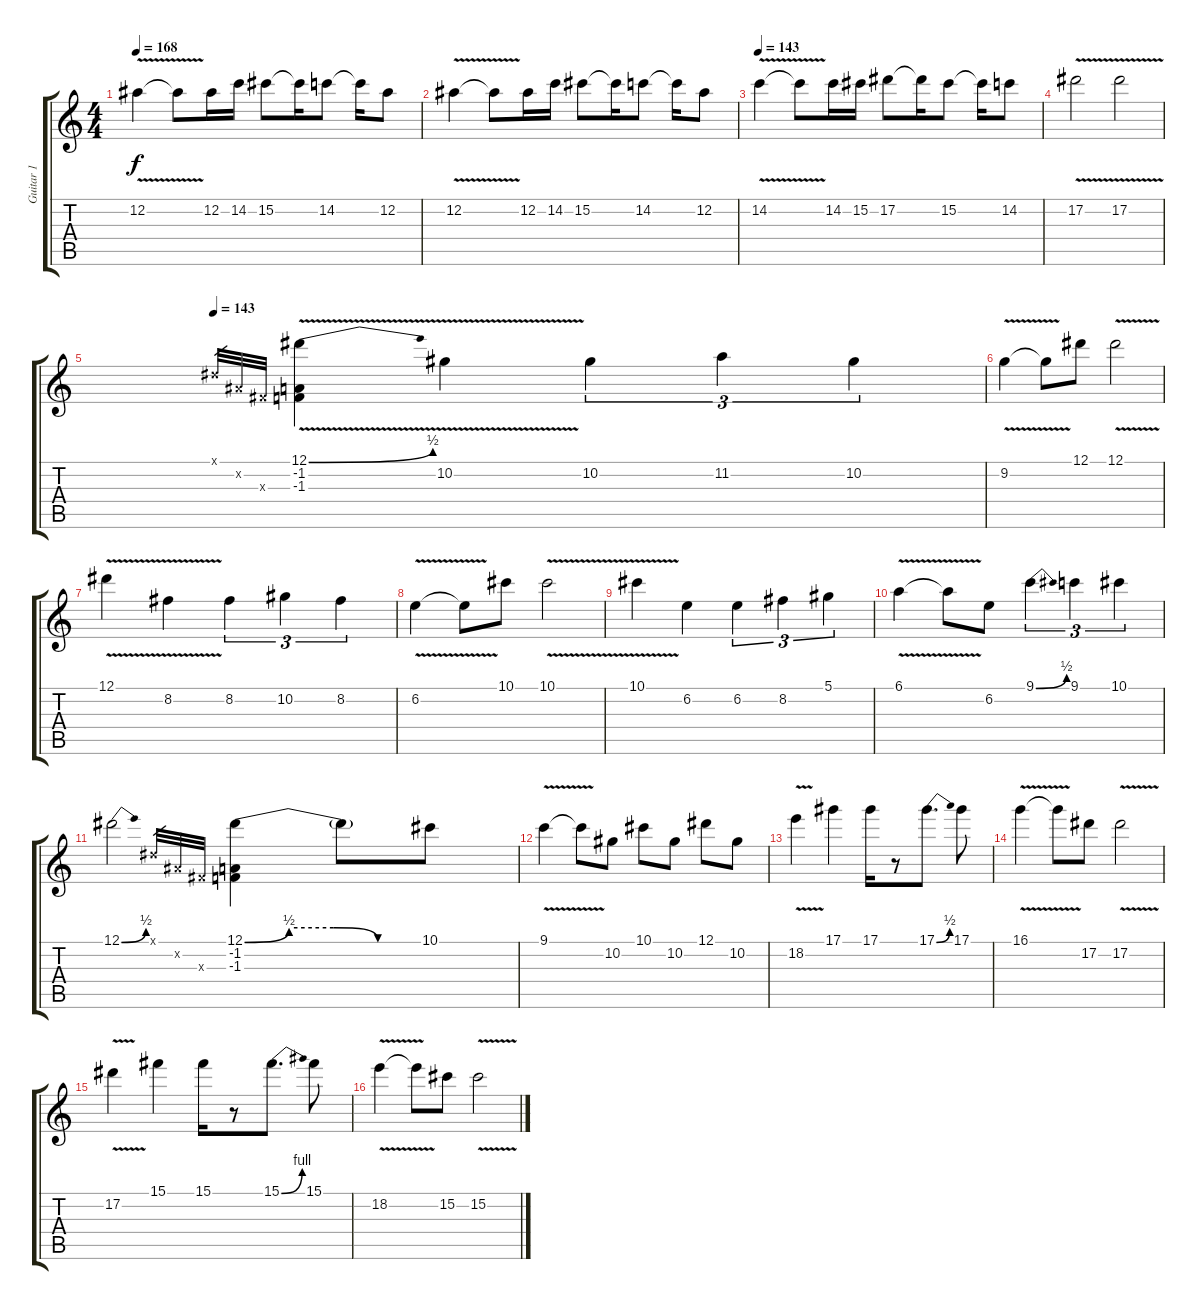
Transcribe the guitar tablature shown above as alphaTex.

\track ("Guitar 1" "Guitar 1") {instrument distortionguitar}
\staff {score tabs}
\tuning (Eb4 Bb3 Gb3 Db3 Ab2 Eb2) {hide}
\ts (4 4)
\tempo 168
\clef g2
\ks c
12.2{v}.4{dy f} 12.2{t}.8 12.2.16 14.2.16 15.2.8 15.2{t}.16 14.2.8 14.2{t}.16 12.2.8 |
12.2{v}.4 12.2{t}.8 12.2.16 14.2.16 15.2.8 15.2{t}.16 14.2.8 14.2{t}.16 12.2.8 |
\tempo 143
14.2{v}.4 14.2{t}.8 14.2.16 15.2.16 17.2.8 17.2{t}.16 15.2.8 15.2{t}.16 14.2.8 |
17.2{v}.2 17.2{v}.2 |
\tempo 143
0.1{x}.32{gr} 0.2{x}.32{gr} 0.3{x}.32{gr} (12.1{be (bend 0 0 60 2) v} -1.2 -1.3).4 10.2{v}.4 10.2.4{tu (3 2)} 11.2.4{tu (3 2)} 10.2.4{tu (3 2)} |
9.2{v}.4 9.2{t}.8 12.1.8 12.1{v}.2 |
12.1{v}.4 8.2{v}.4 8.2.4{tu (3 2)} 10.2.4{tu (3 2)} 8.2.4{tu (3 2)} |
6.2{v}.4 6.2{t}.8 10.1.8 10.1{v}.2 |
10.1{v}.4 6.2.4 6.2.4{tu (3 2)} 8.2.4{tu (3 2)} 5.1.4{tu (3 2)} |
6.1{v}.4 6.1{t}.8 6.2.8 9.1{be (bend 0 0 60 2)}.4{tu (3 2)} 9.1.4{tu (3 2)} 10.1.4{tu (3 2)} |
12.1{be (bend 0 0 60 2)}.2 0.1{x}.32{gr} 0.2{x}.32{gr} 0.3{x}.32{gr} (12.1{be (custom 0 0 15 2 30 2 45 0 60 0)} -1.2 -1.3).4 12.1{t}.8 10.1.8 |
9.1{v}.4 9.1{t}.8 10.2.8 10.1.8 10.2.8 12.1.8 10.2.8 |
18.2{v}.4 17.1.4 17.1.16 r.8 17.1{be (bend 0 0 60 2)}.8{d} 17.1.8 |
16.1{v}.4 16.1{t}.8 17.2.8 17.2{v}.2 |
17.2{v}.4 15.1.4 15.1.16 r.8 15.1{be (bend 0 0 60 4)}.8{d} 15.1.8 |
18.2{v}.4 18.2{t}.8 15.2.8 15.2{v}.2
